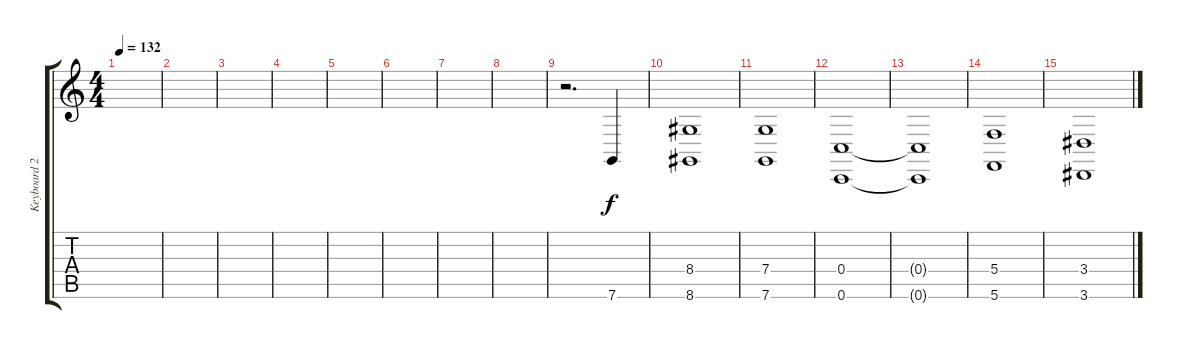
\track ("Keyboard 2 / FX" "Keyboard 2") {instrument vibraphone}
\staff {score tabs}
\tuning (D4 A3 F3 C3 G2 C2) {hide}
\ts (4 4)
\tempo 132
\clef g2
\ks c
|
|
|
|
|
|
|
|
r.2{d volume 11 instrument pad2warm} 7.6.4 |
(8.4 8.6).1 |
(7.4 7.6).1 |
(0.4 0.6).1 |
(0.4{t} 0.6{t}).1 |
(5.4 5.6).1 |
(3.4 3.6).1
